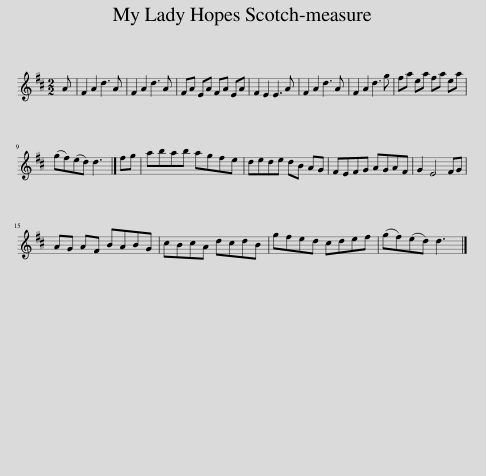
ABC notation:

X:1
L:1/8
M:2/2
I:linebreak $
K:D
V:1 treble
V:1
 A | F2 A2 d3 A | F2 A2 d3 A | FA EA FA EA | F2 E2 E3 A | %5
 F2 A2 d3 A | F2 A2 d3 g | fa ea fa ea |$ (gf)(ed) d3 |] fg | %10
 abab agfe | dede dB AG | FEFG AGAF | G2 E4 FG |$ AG AF BABG | %15
 cBcA dcdB | gfed cdef | (gf)(ed) d3 |] %18
